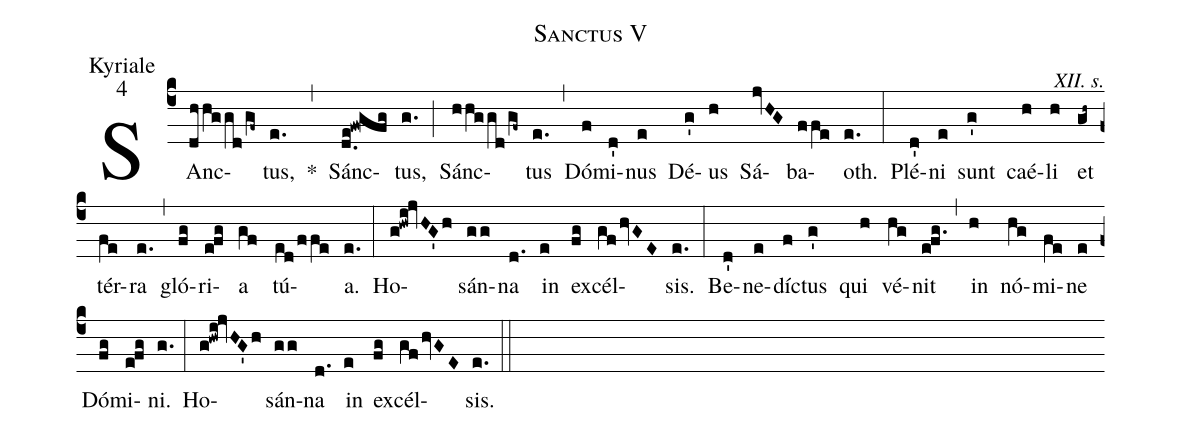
name:Sanctus V;
office-part:Kyriale;
mode:4;
commentary:XII. s.;
%%
(c4) SAnc(dhhggd/gf~)tus,(e.) *(,) Sánc(d.e!fw!gfg)tus,(g.) (;) Sánc(hhggd/gf~)tus(e.) (,) Dó(f)mi(d')nus(e) Dé(g')us(h) Sá(jvHG)ba(ffe)oth.(e.) (:) Plé(d')ni(e) sunt(g') caé(h)li(h) et(gh~) tér(fe)ra(e.) (,) gló(fg)ri(e!fg)a(gf) tú(ed/ffe)a.(e.) (:) Ho(g!hwi!jvHG'h)sán(gg)na(d.) in(e) ex(fg)cél(gf/hvGE)sis.(e.) (:) Be(d')ne(e)díc(f)tus(g') qui(h) vé(hg)nit(e!fg.) (,) in(h) nó(hg)mi(fe)ne(e) Dó(fg)mi(e!fg)ni.(g.) (:) Ho(g!hwi!jvHG'h)sán(gg)na(d.) in(e) ex(fg)cél(gf/hvGE)sis.(e.) (::)
